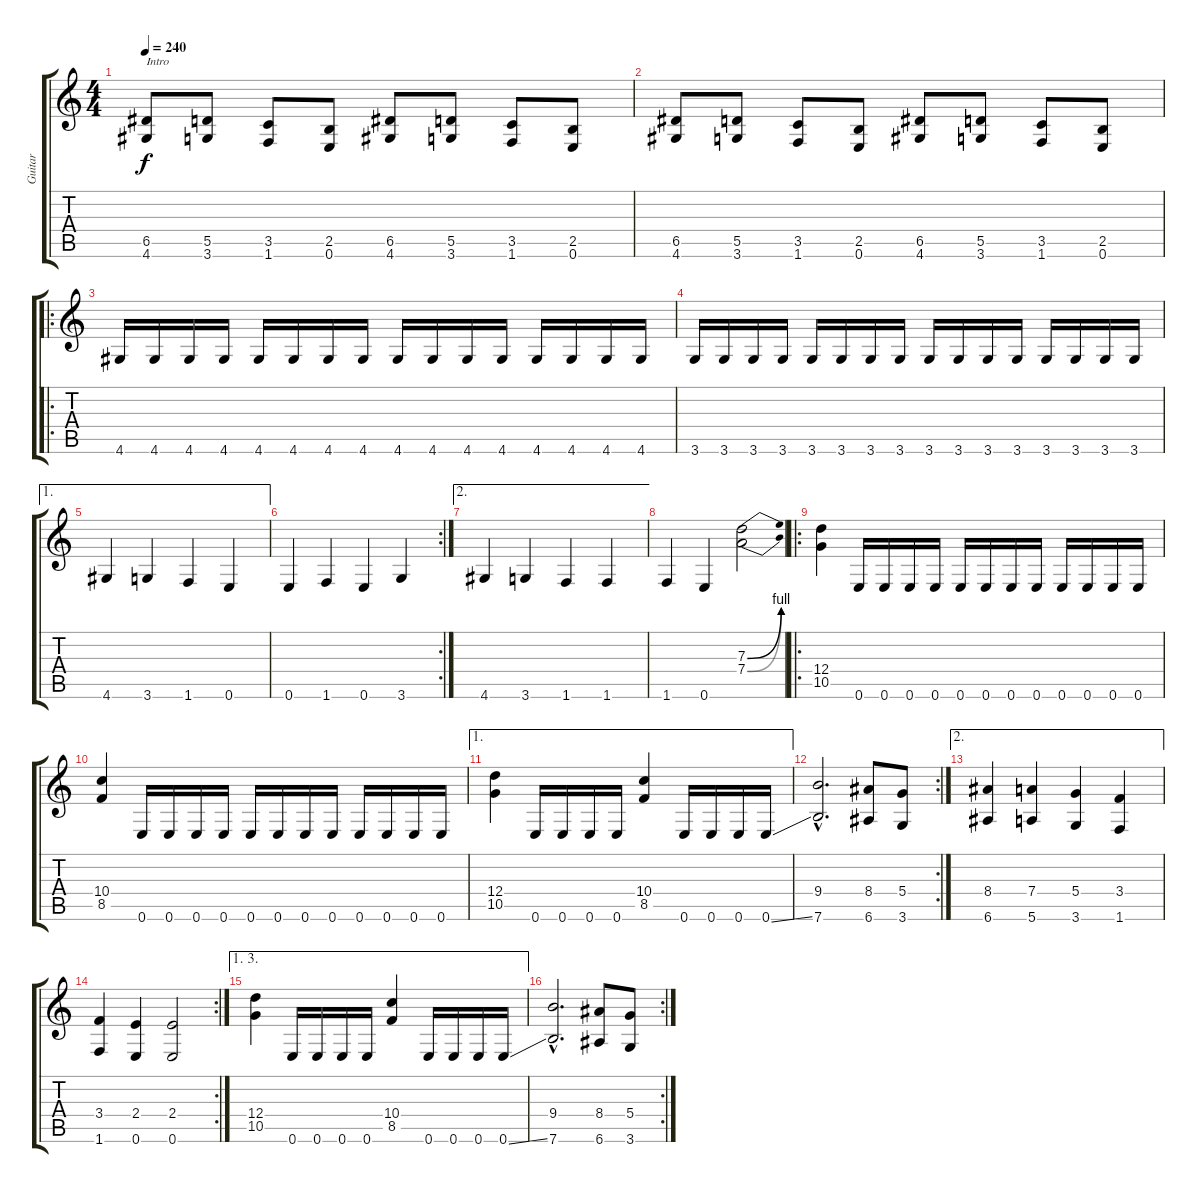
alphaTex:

\track ("Guitar" "Guitar") {instrument distortionguitar}
\staff {score tabs}
\tuning (E4 B3 G3 D3 A2 E2) {hide}
\ts (4 4)
\tempo 240
\clef g2
\ks c
(6.5 4.6).8{txt "Intro" dy f instrument distortionguitar} (5.5 3.6).8 (3.5 1.6).8 (2.5 0.6).8 (6.5 4.6).8 (5.5 3.6).8 (3.5 1.6).8 (2.5 0.6).8 |
(6.5 4.6).8 (5.5 3.6).8 (3.5 1.6).8 (2.5 0.6).8 (6.5 4.6).8 (5.5 3.6).8 (3.5 1.6).8 (2.5 0.6).8 |
\ro
4.6.16 4.6.16 4.6.16 4.6.16 4.6.16 4.6.16 4.6.16 4.6.16 4.6.16 4.6.16 4.6.16 4.6.16 4.6.16 4.6.16 4.6.16 4.6.16 |
3.6.16 3.6.16 3.6.16 3.6.16 3.6.16 3.6.16 3.6.16 3.6.16 3.6.16 3.6.16 3.6.16 3.6.16 3.6.16 3.6.16 3.6.16 3.6.16 |
\ae 1
4.6.4 3.6.4 1.6.4 0.6.4 |
\rc 2
0.6.4 1.6.4 0.6.4 3.6.4 |
\ae 2
4.6.4 3.6.4 1.6.4 1.6.4 |
1.6.4 0.6.4 (7.3{be (bend 0 0 60 4)} 7.4{be (bend 0 0 60 4)}).2 |
\ro
(12.4 10.5).4 0.6.16 0.6.16 0.6.16 0.6.16 0.6.16 0.6.16 0.6.16 0.6.16 0.6.16 0.6.16 0.6.16 0.6.16 |
(10.4 8.5).4 0.6.16 0.6.16 0.6.16 0.6.16 0.6.16 0.6.16 0.6.16 0.6.16 0.6.16 0.6.16 0.6.16 0.6.16 |
\ae 1
(12.4 10.5).4 0.6.16 0.6.16 0.6.16 0.6.16 (10.4 8.5).4 0.6.16 0.6.16 0.6.16 0.6{ss}.16 |
\rc 2
(9.4{hac} 7.6{hac}).2{d} (8.4 6.6).8 (5.4 3.6).8 |
\ae 2
(8.4 6.6).4 (7.4 5.6).4 (5.4 3.6).4 (3.4 1.6).4 |
\rc 2
(3.4 1.6).4 (2.4 0.6).4 (2.4 0.6).2 |
\ae (1 3)
(12.4 10.5).4 0.6.16 0.6.16 0.6.16 0.6.16 (10.4 8.5).4 0.6.16 0.6.16 0.6.16 0.6{ss}.16 |
\rc 2
(9.4{hac} 7.6{hac}).2{d} (8.4 6.6).8 (5.4 3.6).8
